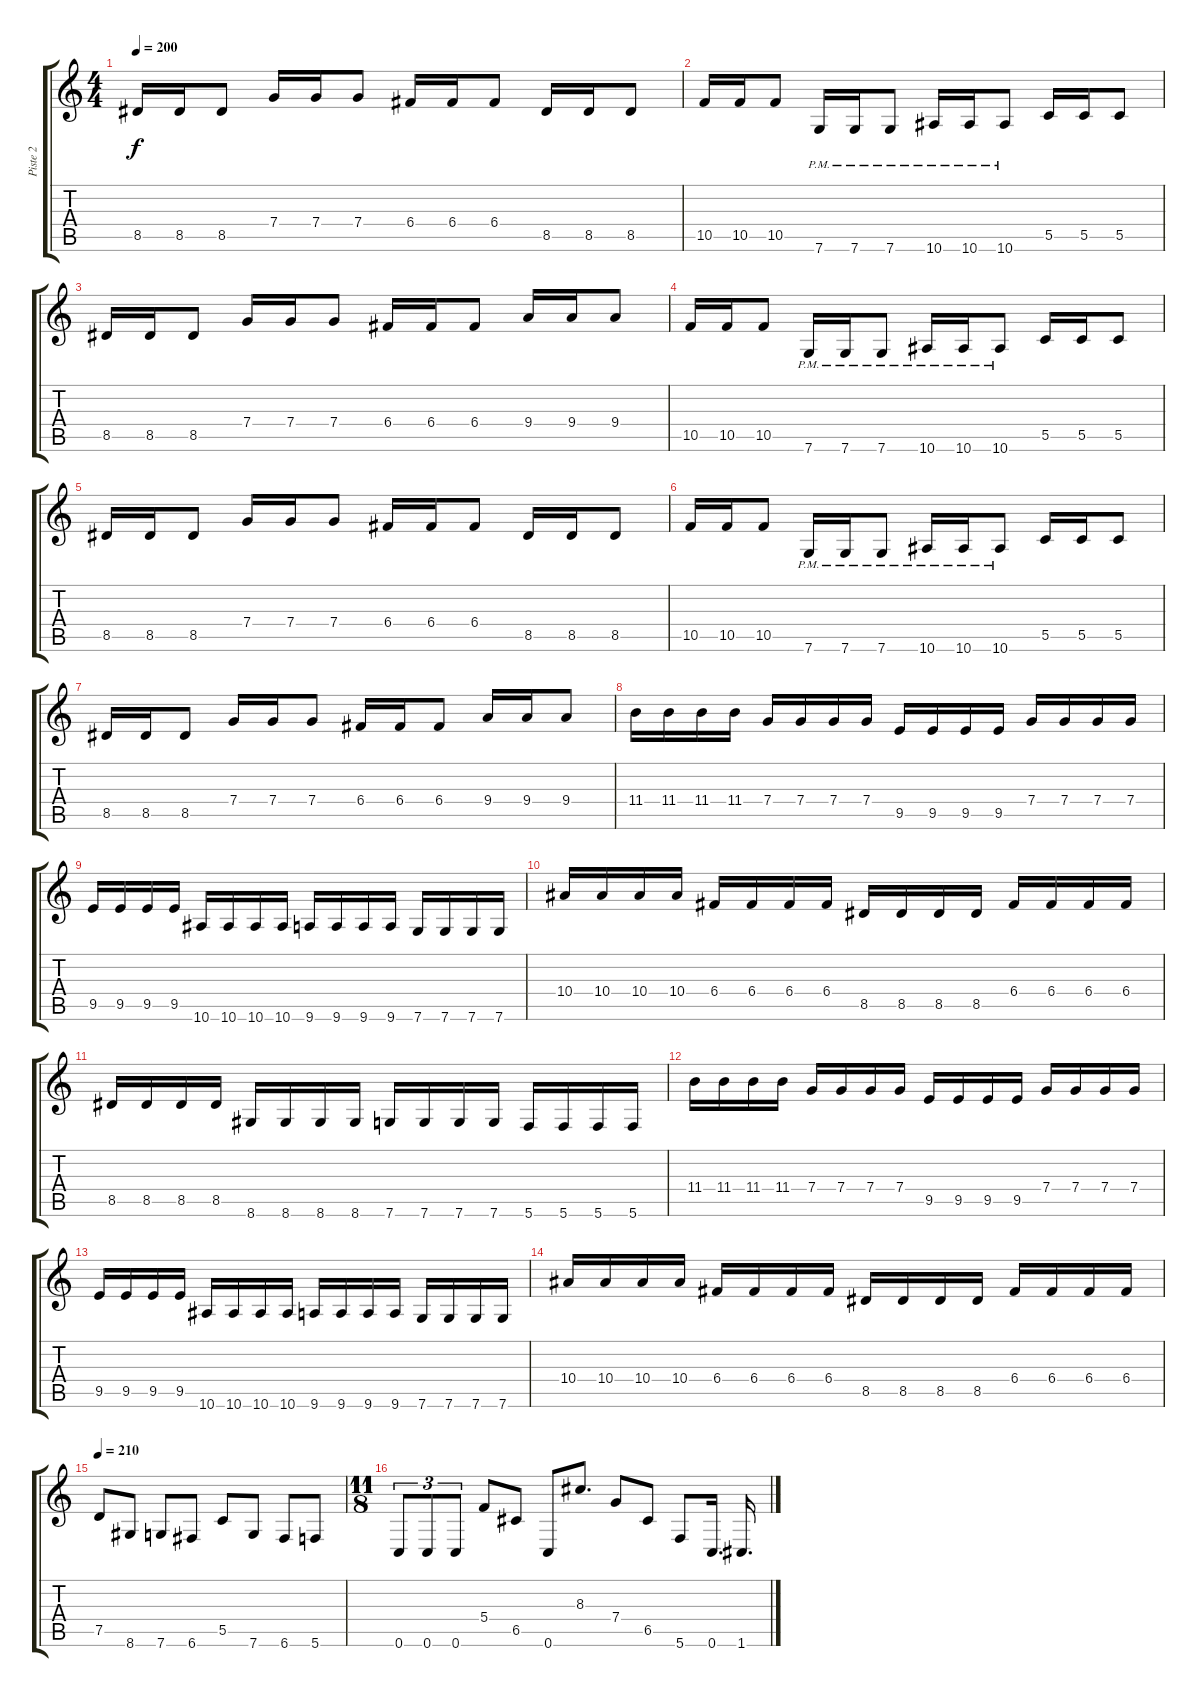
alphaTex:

\track ("Piste 2" "Piste 2") {instrument distortionguitar}
\staff {score tabs}
\tuning (D4 A3 F3 C3 G2 C2) {hide}
\ts (4 4)
\tempo 200
\clef g2
\ks c
8.5.16{dy f} 8.5.16 8.5.8 7.4.16 7.4.16 7.4.8 6.4.16 6.4.16 6.4.8 8.5.16 8.5.16 8.5.8 |
10.5.16 10.5.16 10.5.8 7.6{pm}.16 7.6{pm}.16 7.6{pm}.8 10.6{pm}.16 10.6{pm}.16 10.6{pm}.8 5.5.16 5.5.16 5.5.8 |
8.5.16 8.5.16 8.5.8 7.4.16 7.4.16 7.4.8 6.4.16 6.4.16 6.4.8 9.4.16 9.4.16 9.4.8 |
10.5.16 10.5.16 10.5.8 7.6{pm}.16 7.6{pm}.16 7.6{pm}.8 10.6{pm}.16 10.6{pm}.16 10.6{pm}.8 5.5.16 5.5.16 5.5.8 |
8.5.16 8.5.16 8.5.8 7.4.16 7.4.16 7.4.8 6.4.16 6.4.16 6.4.8 8.5.16 8.5.16 8.5.8 |
10.5.16 10.5.16 10.5.8 7.6{pm}.16 7.6{pm}.16 7.6{pm}.8 10.6{pm}.16 10.6{pm}.16 10.6{pm}.8 5.5.16 5.5.16 5.5.8 |
8.5.16 8.5.16 8.5.8 7.4.16 7.4.16 7.4.8 6.4.16 6.4.16 6.4.8 9.4.16 9.4.16 9.4.8 |
11.4.16 11.4.16 11.4.16 11.4.16 7.4.16 7.4.16 7.4.16 7.4.16 9.5.16 9.5.16 9.5.16 9.5.16 7.4.16 7.4.16 7.4.16 7.4.16 |
9.5.16 9.5.16 9.5.16 9.5.16 10.6.16 10.6.16 10.6.16 10.6.16 9.6.16 9.6.16 9.6.16 9.6.16 7.6.16 7.6.16 7.6.16 7.6.16 |
10.4.16 10.4.16 10.4.16 10.4.16 6.4.16 6.4.16 6.4.16 6.4.16 8.5.16 8.5.16 8.5.16 8.5.16 6.4.16 6.4.16 6.4.16 6.4.16 |
8.5.16 8.5.16 8.5.16 8.5.16 8.6.16 8.6.16 8.6.16 8.6.16 7.6.16 7.6.16 7.6.16 7.6.16 5.6.16 5.6.16 5.6.16 5.6.16 |
11.4.16 11.4.16 11.4.16 11.4.16 7.4.16 7.4.16 7.4.16 7.4.16 9.5.16 9.5.16 9.5.16 9.5.16 7.4.16 7.4.16 7.4.16 7.4.16 |
9.5.16 9.5.16 9.5.16 9.5.16 10.6.16 10.6.16 10.6.16 10.6.16 9.6.16 9.6.16 9.6.16 9.6.16 7.6.16 7.6.16 7.6.16 7.6.16 |
10.4.16 10.4.16 10.4.16 10.4.16 6.4.16 6.4.16 6.4.16 6.4.16 8.5.16 8.5.16 8.5.16 8.5.16 6.4.16 6.4.16 6.4.16 6.4.16 |
\tempo 210
7.5.8 8.6.8 7.6.8 6.6.8 5.5.8 7.6.8 6.6.8 5.6.8 |
\ts (11 8)
0.6.8{tu (3 2)} 0.6.8{tu (3 2)} 0.6.8{tu (3 2)} 5.4.8 6.5.8 0.6.8 8.3.8{d} 7.4.8 6.5.8 5.6.8 0.6.16{d} 1.6{sl}.16{d}
